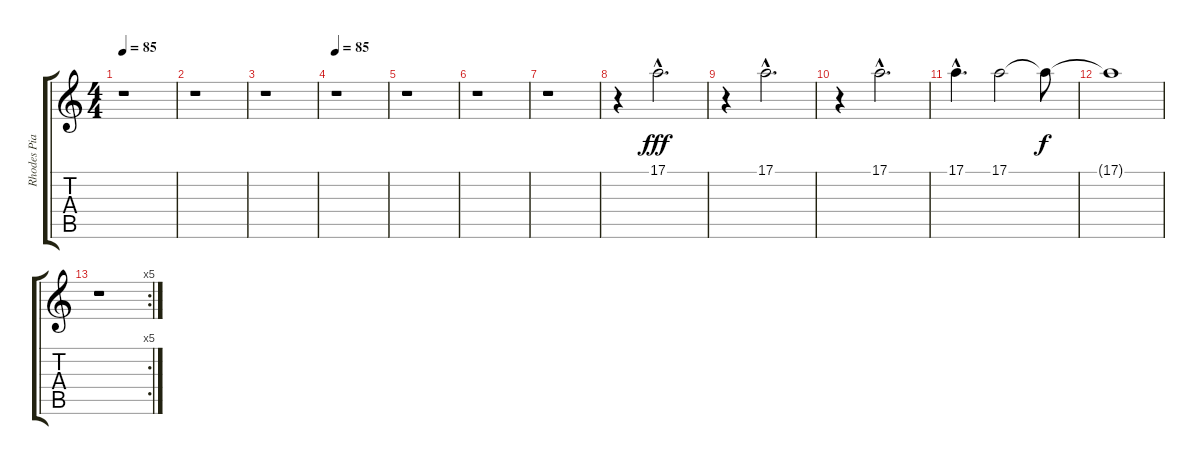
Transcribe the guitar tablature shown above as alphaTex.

\track ("Rhodes Piano 1" "Rhodes Pia") {instrument electricpiano1}
\staff {score tabs}
\tuning (E4 B3 G3 D3 A2 E2) {hide}
\ts (4 4)
\tempo 85
\clef g2
\ks c
r.1{dy f} |
r.1 |
r.1 |
\tempo 85
r.1 |
r.1 |
r.1 |
r.1 |
r.4 17.1{hac}.2{d dy fff} |
r.4 17.1{hac}.2{d} |
r.4 17.1{hac}.2{d} |
17.1{hac}.4{d} 17.1.2 17.1{t}.8{dy f} |
17.1{t}.1 |
\rc 5
r.1
